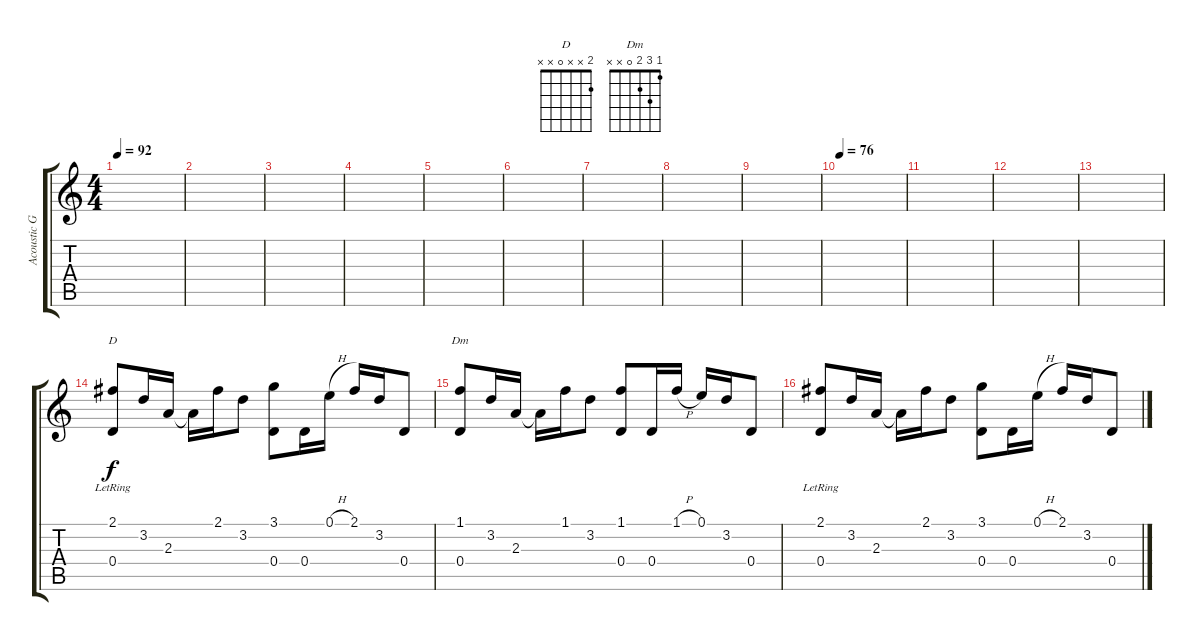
\track ("Acoustic Guitar" "Acoustic G") {instrument acousticguitarsteel}
\staff {score tabs}
\tuning (E4 B3 G3 D3 A2 E2) {hide}
\chord ("D" 2 x x 0 x x)
\chord ("Dm" 1 3 2 0 x x)
\ts (4 4)
\tempo 92
\clef g2
\ks c
|
|
|
|
|
|
|
|
|
\tempo 76
|
|
|
|
(2.1{lr} 0.4).8{ch "D"} 3.2.16 2.3.16 2.3{t}.16 2.1.16 3.2.8 (3.1 0.4).8 0.4.16 0.1{h}.16 2.1.16 3.2.16 0.4.8 |
(1.1 0.4).8{ch "Dm"} 3.2.16 2.3.16 2.3{t}.16 1.1.16 3.2.8 (1.1 0.4).8 0.4.16 1.1{h}.16 0.1.16 3.2.16 0.4.8 |
(2.1{lr} 0.4).8 3.2.16 2.3.16 2.3{t}.16 2.1.16 3.2.8 (3.1 0.4).8 0.4.16 0.1{h}.16 2.1.16 3.2.16 0.4.8
